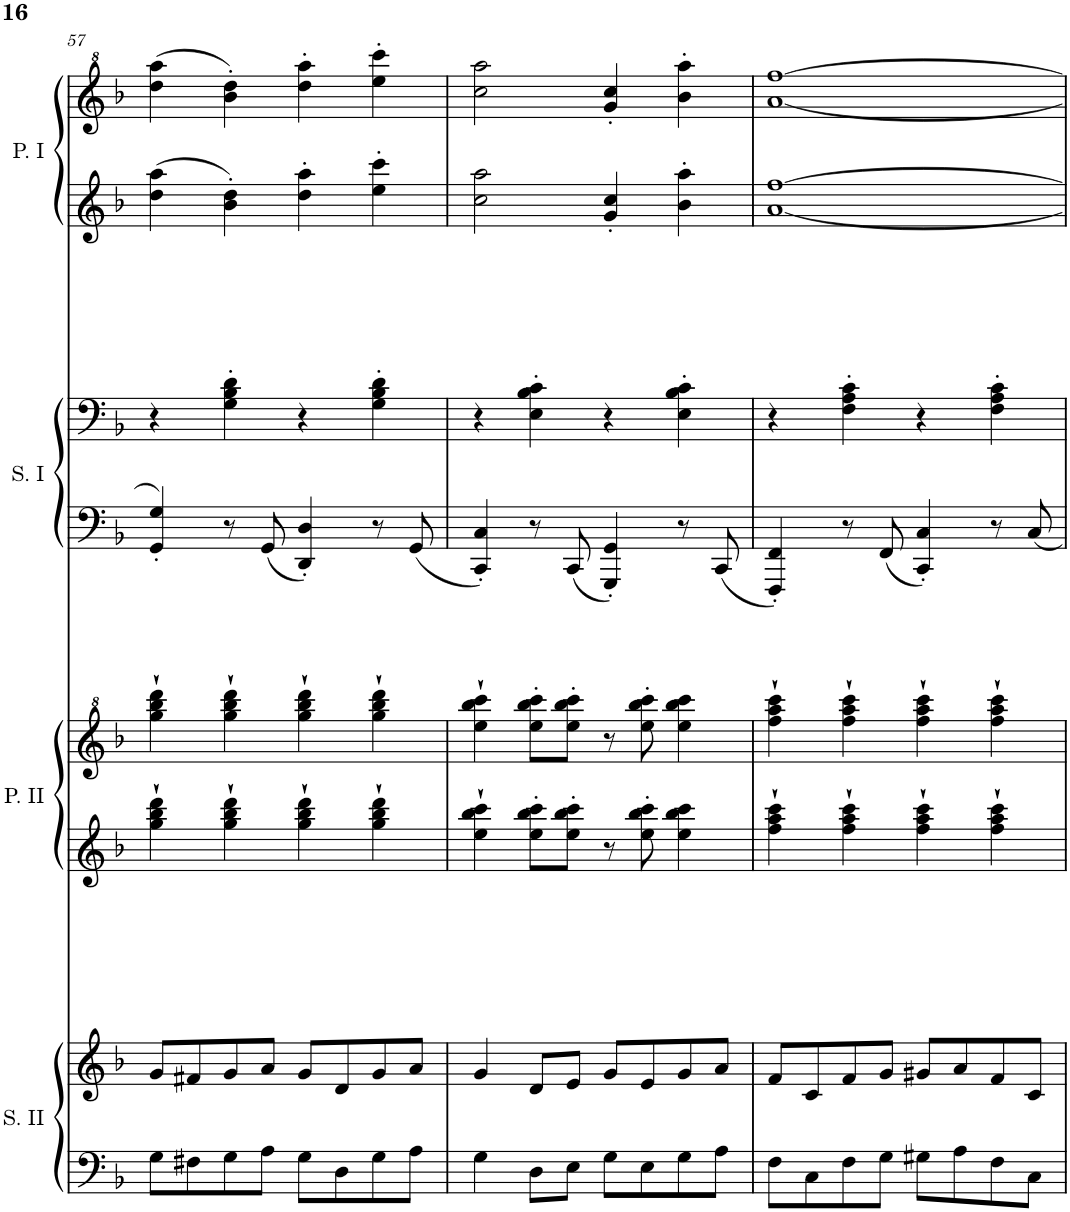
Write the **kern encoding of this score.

**kern	**kern	**kern	**kern	**kern	**kern	**kern	**kern
*part4	*part4	*part3	*part3	*part2	*part2	*part1	*part1
*staff8	*staff7	*staff6	*staff5	*staff4	*staff3	*staff2	*staff1
*I"Secondo II	*	*I"Primo II	*	*I"Secondo I	*	*I"Primo I	*
*I'S. II	*	*I'P. II	*	*I'S. I	*	*I'P. I	*
!!LO:PB:g=z
*clefF4	*clefG2	*clefG2	*clefG^2	*clefF4	*clefF4	*clefG2	*clefG^2
*k[b-]	*k[b-]	*k[b-]	*k[b-]	*k[b-]	*k[b-]	*k[b-]	*k[b-]
*M2/2	*M2/2	*M2/2	*M2/2	*M2/2	*M2/2	*M2/2	*M2/2
*met(c|)	*met(c|)	*met(c|)	*met(c|)	*met(c|)	*met(c|)	*met(c|)	*met(c|)
=57	=57	=57	=57	=57	=57	=57	=57
8G\L	8g/L	4gg\` 4bb-\` 4ddd\`	4ggg\` 4bbb-\` 4dddd\`	4GG/' 4G/'	4r	4dd\ 4aa\	(4ddd\ 4aaa\
8F#X\	8f#X/	.	.	.	.	.	.
8G\	8g/	4gg\` 4bb-\` 4ddd\`	4ggg\` 4bbb-\` 4dddd\`	8r	4G\' 4B-\' 4d\'	4b-\' 4dd\'	4bb-\' 4ddd\')
8A\J	8a/J	.	.	8GG/	.	.	.
8G\L	8g/L	4gg\` 4bb-\` 4ddd\`	4ggg\` 4bbb-\` 4dddd\`	4DD/' 4D/'	4r	4dd\' 4aa\'	4ddd\' 4aaa\'
8D\	8d/	.	.	.	.	.	.
8G\	8g/	4gg\` 4bb-\` 4ddd\`	4ggg\` 4bbb-\` 4dddd\`	8r	4G\' 4B-\' 4d\'	4ee\' 4ccc\'	4eee\' 4cccc\'
8A\J	8a/J	.	.	8GG/	.	.	.
=58	=58	=58	=58	=58	=58	=58	=58
4G\	4g/	4ee\` 4bb-\` 4ccc\`	4eee\` 4bbb-\` 4cccc\`	4CC/' 4C/'	4r	2cc\ 2aa\	2ccc\ 2aaa\
8D\L	8d/L	8ee\'> 8bb-\'> 8ccc\'>L	8eee\'> 8bbb-\'> 8cccc\'>L	8r	4E\' 4B-\' 4c\'	.	.
8E\J	8e/J	8ee\'> 8bb-\'> 8ccc\'>J	8eee\'> 8bbb-\'> 8cccc\'>J	8CC/	.	.	.
8G\L	8g/L	8r	8r	4GGG/' 4GG/'	4r	4g/' 4cc/'	4gg/' 4ccc/'
8E\	8e/	8ee\'> 8bb-\'> 8ccc\'>	8eee\'> 8bbb-\'> 8cccc\'>	.	.	.	.
8G\	8g/	4ee\ 4bb-\ 4ccc\	4eee\ 4bbb-\ 4cccc\	8r	4E\' 4B-\' 4c\'	4b-\' 4aa\'	4bb-\' 4aaa\'
8A\J	8a/J	.	.	8CC/	.	.	.
=59	=59	=59	=59	=59	=59	=59	=59
8F\L	8f/L	4ff\` 4aa\` 4ccc\`	4fff\` 4aaa\` 4cccc\`	4FFF/' 4FF/'	4r	[1a [1ff	[1aa [1fff
8C\	8c/	.	.	.	.	.	.
8F\	8f/	4ff\` 4aa\` 4ccc\`	4fff\` 4aaa\` 4cccc\`	8r	4F\' 4A\' 4c\'	.	.
8G\J	8g/J	.	.	8FF/	.	.	.
8G#X\L	8g#X/L	4ff\` 4aa\` 4ccc\`	4fff\` 4aaa\` 4cccc\`	4CC/' 4C/'	4r	.	.
8A\	8a/	.	.	.	.	.	.
8F\	8f/	4ff\` 4aa\` 4ccc\`	4fff\` 4aaa\` 4cccc\`	8r	4F\' 4A\' 4c\'	.	.
8C\J	8c/J	.	.	8C/	.	.	.
=	=	=	=	=	=	=	=
*-	*-	*-	*-	*-	*-	*-	*-
